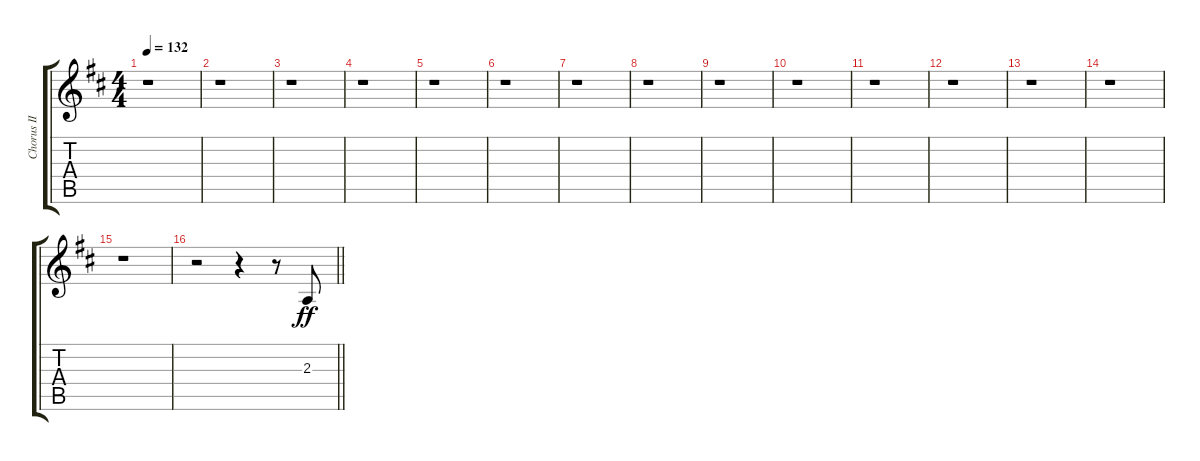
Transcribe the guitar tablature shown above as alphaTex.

\track ("Chorus II" "Chorus II") {instrument voiceoohs}
\staff {score tabs}
\tuning (E4 B3 G3 D3 A2 E2) {hide}
\ts (4 4)
\tempo 132
\clef g2
\ks d
r.1{dy ff} |
r.1 |
r.1 |
r.1 |
r.1 |
r.1 |
r.1 |
r.1 |
r.1 |
r.1 |
r.1 |
r.1 |
r.1 |
r.1 |
r.1 |
\barLineRight lightlight
r.2 r.4 r.8 2.3.8
